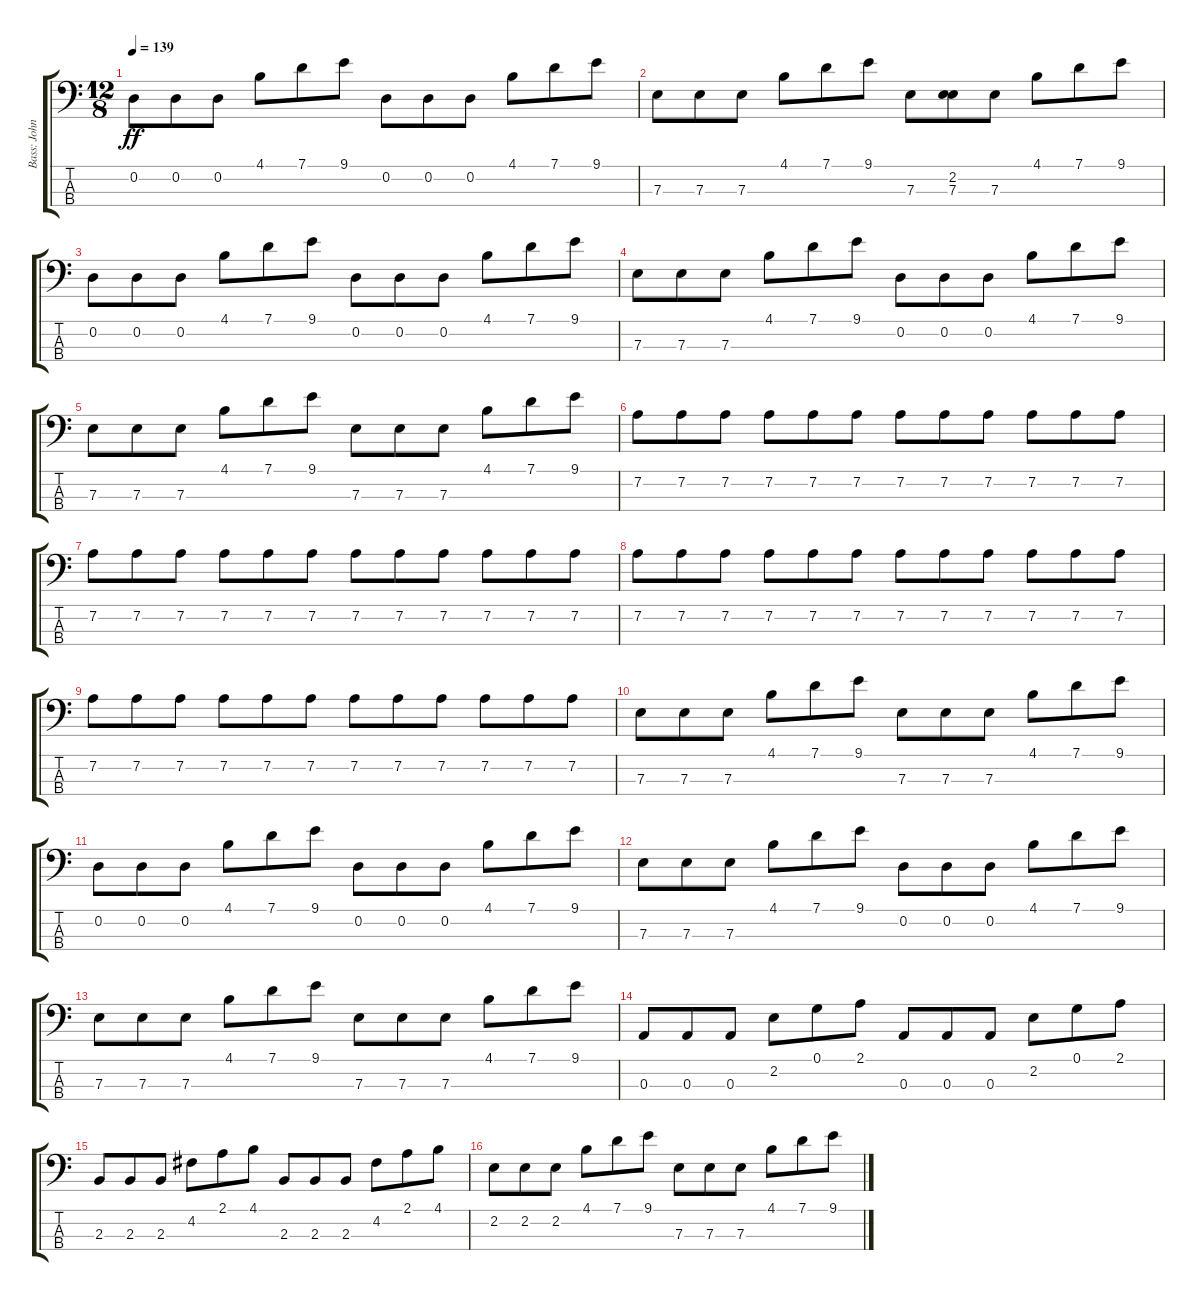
\track ("Bass: John Lodge" "Bass: John") {instrument electricbassfinger}
\staff {score tabs}
\tuning (G2 D2 A1 E1) {hide}
\ts (12 8)
\tempo 139
\clef f4
\ks c
0.2.8{dy ff} 0.2.8 0.2.8 4.1.8 7.1.8 9.1.8 0.2.8 0.2.8 0.2.8 4.1.8 7.1.8 9.1.8 |
7.3.8 7.3.8 7.3.8 4.1.8 7.1.8 9.1.8 7.3.8 (2.2 7.3).8 7.3.8 4.1.8 7.1.8 9.1.8 |
0.2.8 0.2.8 0.2.8 4.1.8 7.1.8 9.1.8 0.2.8 0.2.8 0.2.8 4.1.8 7.1.8 9.1.8 |
7.3.8 7.3.8 7.3.8 4.1.8 7.1.8 9.1.8 0.2.8 0.2.8 0.2.8 4.1.8 7.1.8 9.1.8 |
7.3.8 7.3.8 7.3.8 4.1.8 7.1.8 9.1.8 7.3.8 7.3.8 7.3.8 4.1.8 7.1.8 9.1.8 |
7.2.8 7.2.8 7.2.8 7.2.8 7.2.8 7.2.8 7.2.8 7.2.8 7.2.8 7.2.8 7.2.8 7.2.8 |
7.2.8 7.2.8 7.2.8 7.2.8 7.2.8 7.2.8 7.2.8 7.2.8 7.2.8 7.2.8 7.2.8 7.2.8 |
7.2.8 7.2.8 7.2.8 7.2.8 7.2.8 7.2.8 7.2.8 7.2.8 7.2.8 7.2.8 7.2.8 7.2.8 |
7.2.8 7.2.8 7.2.8 7.2.8 7.2.8 7.2.8 7.2.8 7.2.8 7.2.8 7.2.8 7.2.8 7.2.8 |
7.3.8 7.3.8 7.3.8 4.1.8 7.1.8 9.1.8 7.3.8 7.3.8 7.3.8 4.1.8 7.1.8 9.1.8 |
0.2.8 0.2.8 0.2.8 4.1.8 7.1.8 9.1.8 0.2.8 0.2.8 0.2.8 4.1.8 7.1.8 9.1.8 |
7.3.8 7.3.8 7.3.8 4.1.8 7.1.8 9.1.8 0.2.8 0.2.8 0.2.8 4.1.8 7.1.8 9.1.8 |
7.3.8 7.3.8 7.3.8 4.1.8 7.1.8 9.1.8 7.3.8 7.3.8 7.3.8 4.1.8 7.1.8 9.1.8 |
0.3.8 0.3.8 0.3.8 2.2.8 0.1.8 2.1.8 0.3.8 0.3.8 0.3.8 2.2.8 0.1.8 2.1.8 |
2.3.8 2.3.8 2.3.8 4.2.8 2.1.8 4.1.8 2.3.8 2.3.8 2.3.8 4.2.8 2.1.8 4.1.8 |
2.2.8 2.2.8 2.2.8 4.1.8 7.1.8 9.1.8 7.3.8 7.3.8 7.3.8 4.1.8 7.1.8 9.1.8
